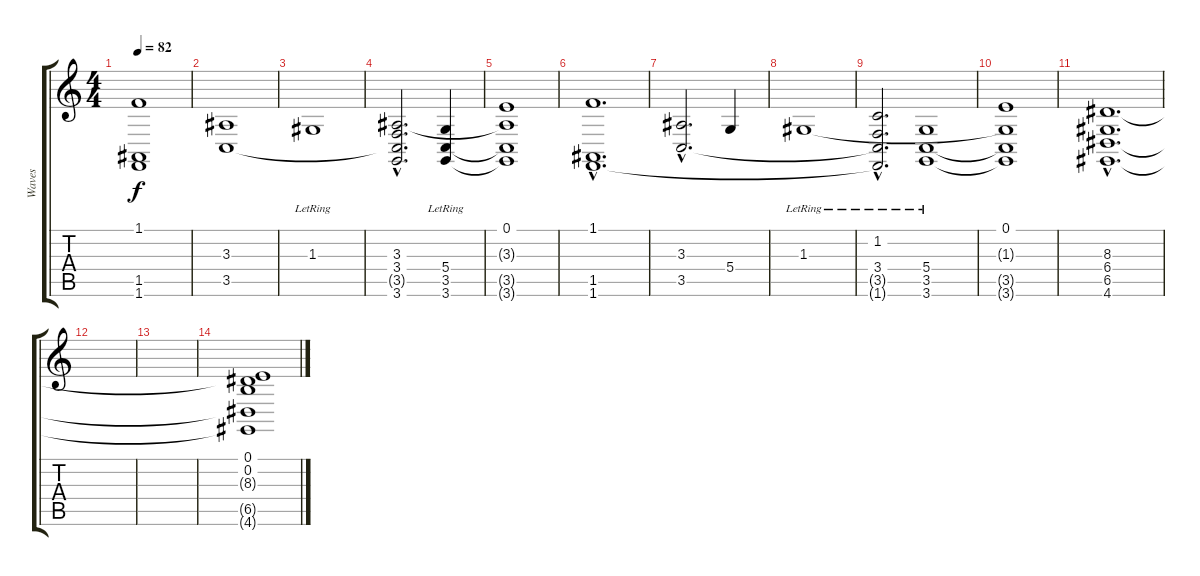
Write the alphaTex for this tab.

\track ("Waves" "Waves") {instrument seashore}
\staff {score tabs}
\tuning (E4 B3 G3 D3 A2 E2) {hide}
\ts (4 4)
\tempo 82
\clef g2
\ks c
(1.1 1.5 1.6).1{dy f instrument seashore} |
(3.3 3.5).1 |
1.3{lr}.1 |
(3.3{hac} 3.4{hac} 3.5{hac t} 3.6{hac}).2{d} (5.4 3.5{lr} 3.6{lr}).4 |
(0.1 3.3{t} 3.5{t} 3.6{t}).1 |
(1.1{hac} 1.5{hac} 1.6{hac}).1{d} |
(3.3{hac} 3.5{hac}).2{d} 5.4.4 |
1.3{lr}.1 |
(1.2{hac lr} 3.4{hac} 3.5{hac t} 1.6{hac t}).2{d} (5.4 3.5{lr} 3.6{lr}).1 |
(0.1 1.3{t} 3.5{t} 3.6{t}).1 |
(8.3{hac} 6.4{hac} 6.5{hac} 4.6{hac}).1{d} |
|
|
(0.1 0.2 8.3{t} 6.5{t} 4.6{t}).1
